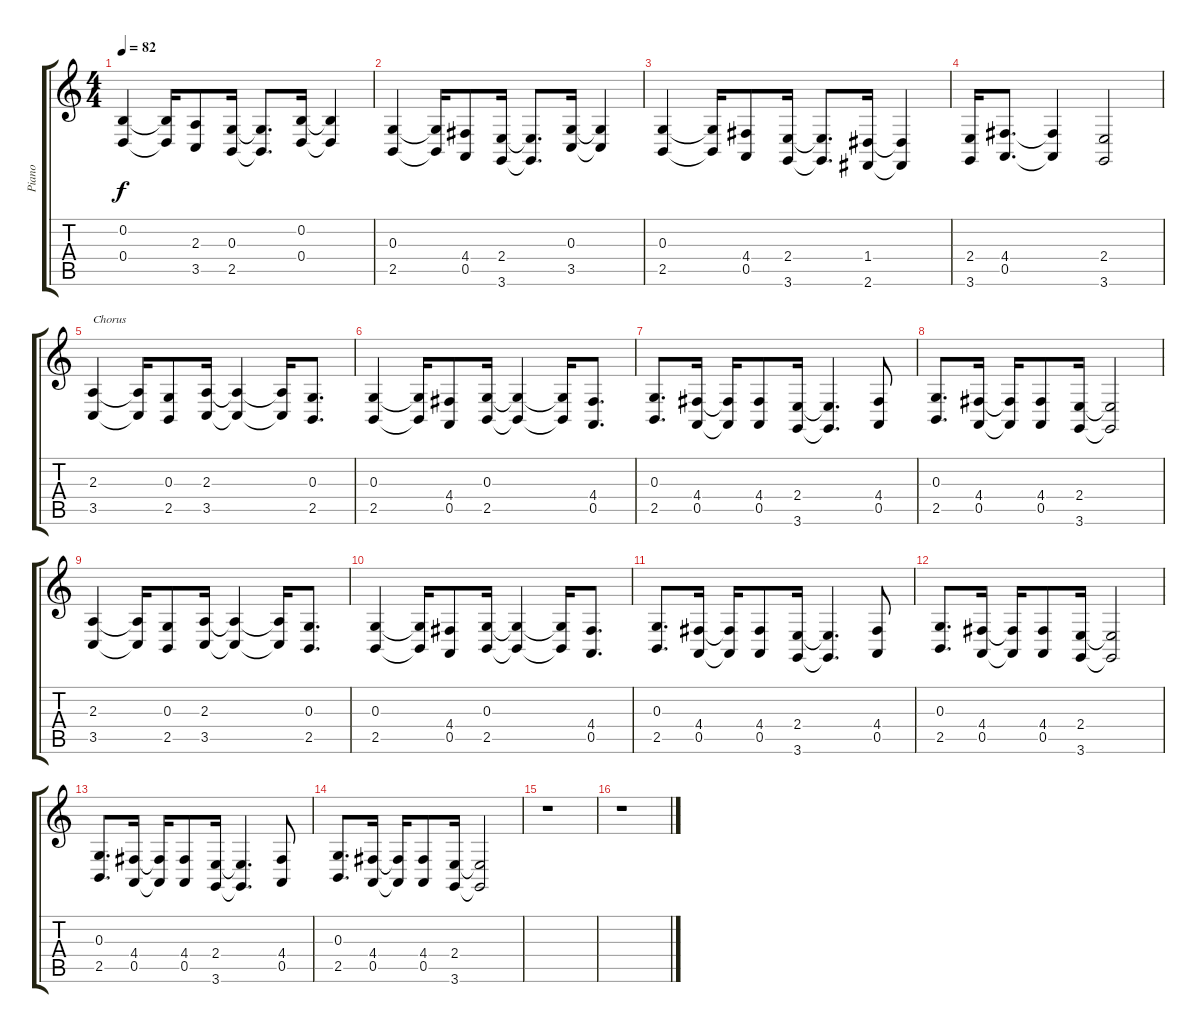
\track ("Piano" "Piano") {instrument electricgrandpiano}
\staff {score tabs}
\tuning (E4 B3 G3 D3 A2 E2) {hide}
\ts (4 4)
\tempo 82
\clef g2
\ks c
(0.2 0.4).4{dy f} (0.2{t} 0.4{t}).16 (2.3 3.5).8 (0.3 2.5).16 (0.3{t} 2.5{t}).8{d} (0.2 0.4).16 (0.2{t} 0.4{t}).4 |
(0.3 2.5).4 (0.3{t} 2.5{t}).16 (4.4 0.5).8 (2.4 3.6).16 (2.4{t} 3.6{t}).8{d} (0.3 3.5).16 (0.3{t} 3.5{t}).4 |
(0.3 2.5).4 (0.3{t} 2.5{t}).16 (4.4 0.5).8 (2.4 3.6).16 (2.4{t} 3.6{t}).8{d} (1.4 2.6).16 (1.4{t} 2.6{t}).4 |
(2.4 3.6).16 (4.4 0.5).8{d} (4.4{t} 0.5{t}).4 (2.4 3.6).2 |
(2.3 3.5).4{txt "Chorus"} (2.3{t} 3.5{t}).16 (0.3 2.5).8 (2.3 3.5).16 (2.3{t} 3.5{t}).4 (2.3{t} 3.5{t}).16 (0.3 2.5).8{d} |
(0.3 2.5).4 (0.3{t} 2.5{t}).16 (4.4 0.5).8 (0.3 2.5).16 (0.3{t} 2.5{t}).4 (0.3{t} 2.5{t}).16 (4.4 0.5).8{d} |
(0.3 2.5).8{d} (4.4 0.5).16 (4.4{t} 0.5{t}).16 (4.4 0.5).8 (2.4 3.6).16 (2.4{t} 3.6{t}).4{d} (4.4 0.5).8 |
(0.3 2.5).8{d} (4.4 0.5).16 (4.4{t} 0.5{t}).16 (4.4 0.5).8 (2.4 3.6).16 (2.4{t} 3.6{t}).2 |
(2.3 3.5).4 (2.3{t} 3.5{t}).16 (0.3 2.5).8 (2.3 3.5).16 (2.3{t} 3.5{t}).4 (2.3{t} 3.5{t}).16 (0.3 2.5).8{d} |
(0.3 2.5).4 (0.3{t} 2.5{t}).16 (4.4 0.5).8 (0.3 2.5).16 (0.3{t} 2.5{t}).4 (0.3{t} 2.5{t}).16 (4.4 0.5).8{d} |
(0.3 2.5).8{d} (4.4 0.5).16 (4.4{t} 0.5{t}).16 (4.4 0.5).8 (2.4 3.6).16 (2.4{t} 3.6{t}).4{d} (4.4 0.5).8 |
(0.3 2.5).8{d} (4.4 0.5).16 (4.4{t} 0.5{t}).16 (4.4 0.5).8 (2.4 3.6).16 (2.4{t} 3.6{t}).2 |
(0.3 2.5).8{d} (4.4 0.5).16 (4.4{t} 0.5{t}).16 (4.4 0.5).8 (2.4 3.6).16 (2.4{t} 3.6{t}).4{d} (4.4 0.5).8 |
(0.3 2.5).8{d} (4.4 0.5).16 (4.4{t} 0.5{t}).16 (4.4 0.5).8 (2.4 3.6).16 (2.4{t} 3.6{t}).2 |
r.1 |
r.1
